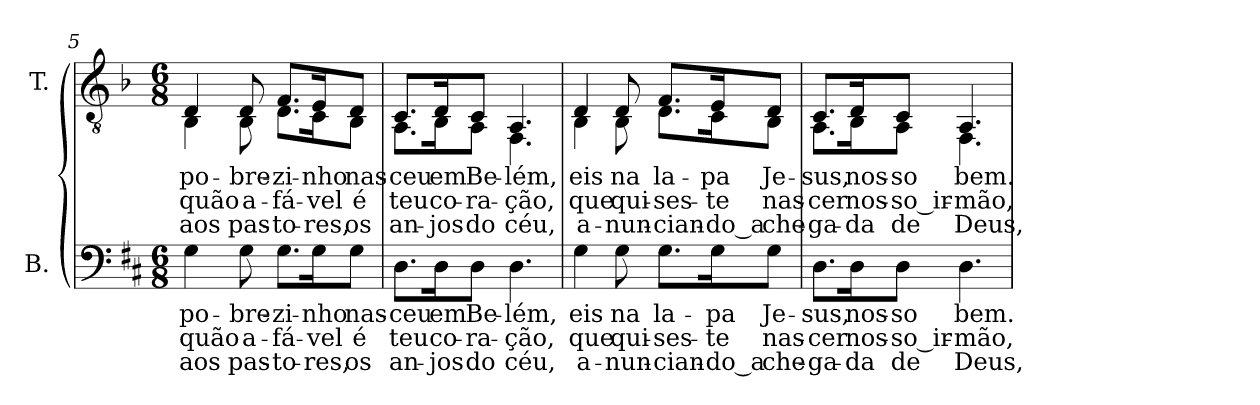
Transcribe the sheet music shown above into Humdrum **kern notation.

**kern	**text	**text	**text	**kern	**text	**text	**text
*part2	*part2	*part2	*part2	*part1	*part1	*part1	*part1
*staff2	*staff2	*staff2	*staff2	*staff1	*staff1	*staff1	*staff1
*I"B.	*	*	*	*I"T.	*	*	*
*clefF4	*	*	*	*clefGv2	*	*	*
*	*	*	*	*ITrd2c3	*	*	*
*k[f#c#]	*	*	*	*k[f#c#]	*	*	*
*D:	*	*	*	*D:	*	*	*
*M6/8	*	*	*	*M6/8	*	*	*
=5	=5	=5	=5	=5	=5	=5	=5
!	!LO:LY:b:color=#000000	!LO:LY:b:color=#000000	!LO:LY:b:color=#000000	!	!	!	!
!	!	!	!	!	!LO:LY:b:color=#000000	!LO:LY:b:color=#000000	!LO:LY:b:color=#000000
*	*	*	*	*^	*	*	*
4Gi\	po-	quão	aos	4BBi/	4GGi\	po-	quão	aos
!	!LO:LY:b:color=#000000	!LO:LY:b:color=#000000	!LO:LY:b:color=#000000	!	!	!	!	!
!	!	!	!	!	!	!LO:LY:b:color=#000000	!LO:LY:b:color=#000000	!LO:LY:b:color=#000000
8Gi\	-bre-	a-	pas-	8BBi/	8GGi\	-bre-	a-	pas-
!	!LO:LY:b:color=#000000	!LO:LY:b:color=#000000	!LO:LY:b:color=#000000	!	!	!	!	!
!	!	!	!	!	!	!LO:LY:b:color=#000000	!LO:LY:b:color=#000000	!LO:LY:b:color=#000000
8.Gi\L	-zi-	-fá-	-to-	8.Di/L	8.BBi\L	-zi-	-fá-	-to-
!	!LO:LY:b:color=#000000	!LO:LY:b:color=#000000	!LO:LY:b:color=#000000	!	!	!	!	!
!	!	!	!	!	!	!LO:LY:b:color=#000000	!LO:LY:b:color=#000000	!LO:LY:b:color=#000000
16Gi\k	-nho	-vel	-res,	16C#i/k	16AAi\k	-nho	-vel	-res,
!	!LO:LY:b:color=#000000	!LO:LY:b:color=#000000	!LO:LY:b:color=#000000	!	!	!	!	!
!	!	!	!	!	!	!LO:LY:b:color=#000000	!LO:LY:b:color=#000000	!LO:LY:b:color=#000000
8Gi\J	nas-	é	os	8BBi/J	8GGi\J	nas-	é	os
!!LO:LB:g=z	!!
=6	=6	=6	=6	=6	=6	=6	=6	=6
!	!LO:LY:b:color=#000000	!LO:LY:b:color=#000000	!LO:LY:b:color=#000000	!	!	!	!	!
!	!	!	!	!	!	!LO:LY:b:color=#000000	!LO:LY:b:color=#000000	!LO:LY:b:color=#000000
8.Di\L	-ceu	teu	an-	8.AAi/L	8.FF#i\L	-ceu	teu	an-
!	!LO:LY:b:color=#000000	!LO:LY:b:color=#000000	!LO:LY:b:color=#000000	!	!	!	!	!
!	!	!	!	!	!	!LO:LY:b:color=#000000	!LO:LY:b:color=#000000	!LO:LY:b:color=#000000
16Di\k	em	co-	-jos	16BBi/k	16GGi\k	em	co-	-jos
!	!LO:LY:b:color=#000000	!LO:LY:b:color=#000000	!LO:LY:b:color=#000000	!	!	!	!	!
!	!	!	!	!	!	!LO:LY:b:color=#000000	!LO:LY:b:color=#000000	!LO:LY:b:color=#000000
8Di\J	Be-	-ra-	do	8AAi/J	8FF#i\J	Be-	-ra-	do
!	!LO:LY:b:color=#000000	!LO:LY:b:color=#000000	!LO:LY:b:color=#000000	!	!	!	!	!
!	!	!	!	!	!	!LO:LY:b:color=#000000	!LO:LY:b:color=#000000	!LO:LY:b:color=#000000
4.Di\	-lém,	-ção,	céu,	4.FF#i/	4.DDi\	-lém,	-ção,	céu,
=7	=7	=7	=7	=7	=7	=7	=7	=7
!	!LO:LY:b:color=#000000	!LO:LY:b:color=#000000	!LO:LY:b:color=#000000	!	!	!	!	!
!	!	!	!	!	!	!LO:LY:b:color=#000000	!LO:LY:b:color=#000000	!LO:LY:b:color=#000000
4Gi\	eis	que	a-	4BBi/	4GGi\	eis	que	a-
!	!LO:LY:b:color=#000000	!LO:LY:b:color=#000000	!LO:LY:b:color=#000000	!	!	!	!	!
!	!	!	!	!	!	!LO:LY:b:color=#000000	!LO:LY:b:color=#000000	!LO:LY:b:color=#000000
8Gi\	na	qui-	-nun-	8BBi/	8GGi\	na	qui-	-nun-
!	!LO:LY:b:color=#000000	!LO:LY:b:color=#000000	!LO:LY:b:color=#000000	!	!	!	!	!
!	!	!	!	!	!	!LO:LY:b:color=#000000	!LO:LY:b:color=#000000	!LO:LY:b:color=#000000
8.Gi\L	la-	-ses-	-cian-	8.Di/L	8.BBi\L	la-	-ses-	-cian-
!	!LO:LY:b:color=#000000	!LO:LY:b:color=#000000	!LO:LY:b:color=#000000	!	!	!	!	!
!	!	!	!	!	!	!LO:LY:b:color=#000000	!LO:LY:b:color=#000000	!LO:LY:b:color=#000000
16Gi\k	-pa	-te	-do_a	16C#i/k	16AAi\k	-pa	-te	-do_a
!	!LO:LY:b:color=#000000	!LO:LY:b:color=#000000	!LO:LY:b:color=#000000	!	!	!	!	!
!	!	!	!	!	!	!LO:LY:b:color=#000000	!LO:LY:b:color=#000000	!LO:LY:b:color=#000000
8Gi\J	Je-	nas-	che-	8BBi/J	8GGi\J	Je-	nas-	che-
=8	=8	=8	=8	=8	=8	=8	=8	=8
!	!LO:LY:b:color=#000000	!LO:LY:b:color=#000000	!LO:LY:b:color=#000000	!	!	!	!	!
!	!	!	!	!	!	!LO:LY:b:color=#000000	!LO:LY:b:color=#000000	!LO:LY:b:color=#000000
8.Di\L	-sus,	-cer	-ga-	8.AAi/L	8.FF#i\L	-sus,	-cer	-ga-
!	!LO:LY:b:color=#000000	!LO:LY:b:color=#000000	!LO:LY:b:color=#000000	!	!	!	!	!
!	!	!	!	!	!	!LO:LY:b:color=#000000	!LO:LY:b:color=#000000	!LO:LY:b:color=#000000
16Di\k	nos-	nos-	-da	16BBi/k	16GGi\k	nos-	nos-	-da
!	!LO:LY:b:color=#000000	!LO:LY:b:color=#000000	!LO:LY:b:color=#000000	!	!	!	!	!
!	!	!	!	!	!	!LO:LY:b:color=#000000	!LO:LY:b:color=#000000	!LO:LY:b:color=#000000
8Di\J	-so	-so_ir-	de	8AAi/J	8FF#i\J	-so	-so_ir-	de
!	!LO:LY:b:color=#000000	!LO:LY:b:color=#000000	!LO:LY:b:color=#000000	!	!	!	!	!
!	!	!	!	!	!	!LO:LY:b:color=#000000	!LO:LY:b:color=#000000	!LO:LY:b:color=#000000
4.Di\	bem.	-mão,	Deus,	4.FF#i/	4.DDi\	bem.	-mão,	Deus,
*	*	*	*	*v	*v	*	*	*
=	=	=	=	=	=	=	=
*-	*-	*-	*-	*-	*-	*-	*-
